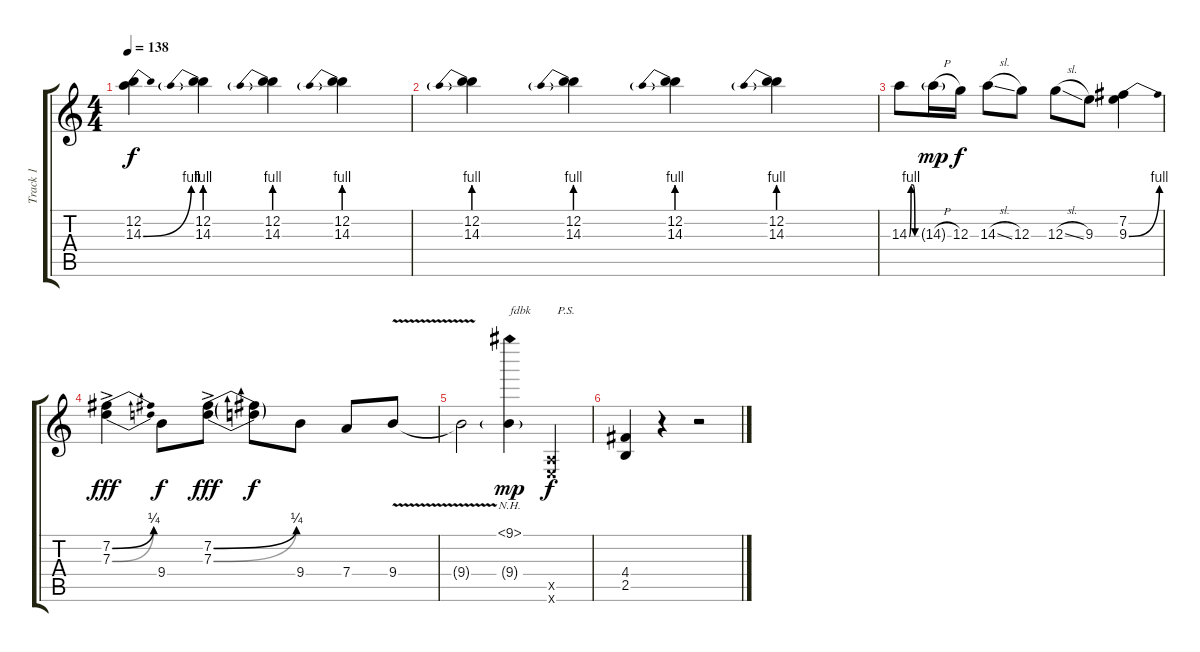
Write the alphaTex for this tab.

\track ("Track 1" "Track 1") {instrument distortionguitar}
\staff {score tabs}
\tuning (E4 B3 G3 D3 A2 E2) {hide}
\ts (4 4)
\tempo 138
\clef g2
\ks c
(12.2 14.3{be (bend 0 0 60 4)}).4{dy f} (12.2 14.3{be (prebend 0 4 60 4)}).4 (12.2 14.3{be (prebend 0 4 60 4)}).4 (12.2 14.3{be (prebend 0 4 60 4)}).4 |
(12.2 14.3{be (prebend 0 4 60 4)}).4 (12.2 14.3{be (prebend 0 4 60 4)}).4 (12.2 14.3{be (prebend 0 4 60 4)}).4 (12.2 14.3{be (prebend 0 4 60 4)}).4 |
14.3{be (custom 0 0 15 4 30 4 45 0 60 0)}.8 14.3{h g}.16{dy mp} 12.3.16{dy f} 14.3{sl}.8 12.3.8 12.3{sl}.8 9.3.8 (7.2 9.3{be (bend 0 0 60 4)}).4 |
(7.2{be (bend 0 0 60 1) ac} 7.3{be (bend 0 0 60 1) ac}).4{dy fff} 9.4.8{dy f} (7.2{be (bend 0 0 60 1) ac} 7.3{be (bend 0 0 60 1) ac}).8{dy fff} (7.2{t} 7.3{t}).8{dy f} 9.4.8 7.4.8 9.4{v}.8 |
9.4{t}.2 (9.1{nh} 9.4{g}).4{txt "fdbk" dy mp} (0.5{x} 0.6{x}).4{txt "  P.S." dy f} |
(4.4 2.5).4 r.4 r.2
